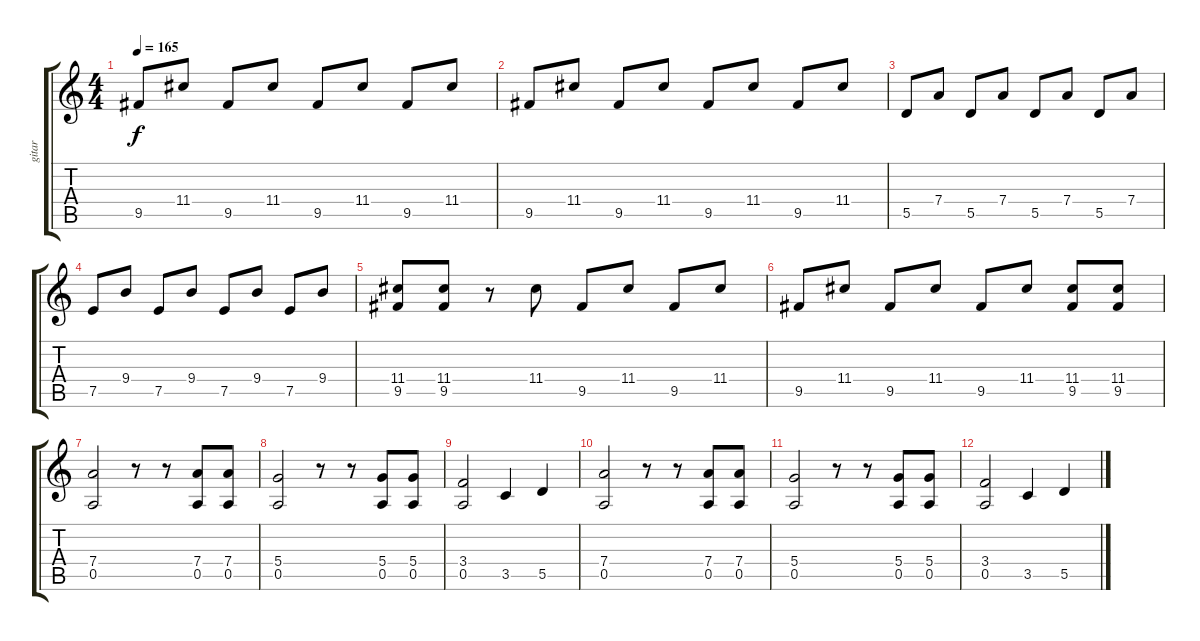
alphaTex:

\track ("gitar" "gitar") {instrument overdrivenguitar}
\staff {score tabs}
\tuning (E4 B3 G3 D3 A2 E2) {hide}
\ts (4 4)
\tempo 165
\clef g2
\ks c
9.5.8{dy f} 11.4.8 9.5.8 11.4.8 9.5.8 11.4.8 9.5.8 11.4.8 |
9.5.8 11.4.8 9.5.8 11.4.8 9.5.8 11.4.8 9.5.8 11.4.8 |
5.5.8 7.4.8 5.5.8 7.4.8 5.5.8 7.4.8 5.5.8 7.4.8 |
7.5.8 9.4.8 7.5.8 9.4.8 7.5.8 9.4.8 7.5.8 9.4.8 |
(11.4 9.5).8 (11.4 9.5).8 r.8 11.4.8 9.5.8 11.4.8 9.5.8 11.4.8 |
9.5.8 11.4.8 9.5.8 11.4.8 9.5.8 11.4.8 (11.4 9.5).8 (11.4 9.5).8 |
(7.4 0.5).2 r.8 r.8 (7.4 0.5).8 (7.4 0.5).8 |
(5.4 0.5).2 r.8 r.8 (5.4 0.5).8 (5.4 0.5).8 |
(3.4 0.5).2 3.5.4 5.5.4 |
(7.4 0.5).2 r.8 r.8 (7.4 0.5).8 (7.4 0.5).8 |
(5.4 0.5).2 r.8 r.8 (5.4 0.5).8 (5.4 0.5).8 |
(3.4 0.5).2 3.5.4 5.5.4
